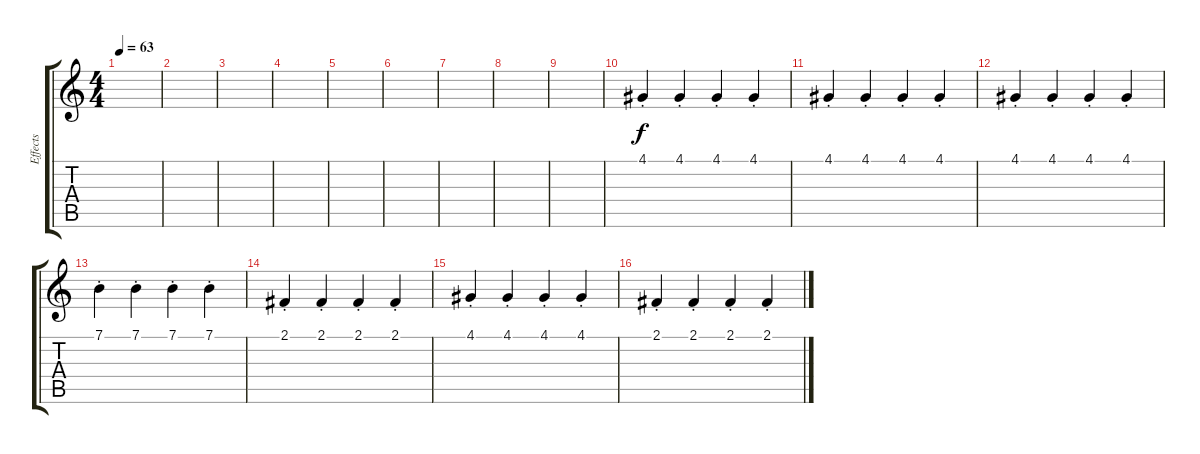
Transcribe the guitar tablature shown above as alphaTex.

\track ("Effects" "Effects") {instrument lead3calliope}
\staff {score tabs}
\tuning (E4 B3 G3 D3 A2 E2) {hide}
\ts (4 4)
\tempo 63
\clef g2
\ks c
|
|
|
|
|
|
|
|
|
4.1{st}.4 4.1{st}.4 4.1{st}.4 4.1{st}.4 |
4.1{st}.4 4.1{st}.4 4.1{st}.4 4.1{st}.4 |
4.1{st}.4 4.1{st}.4 4.1{st}.4 4.1{st}.4 |
7.1{st}.4 7.1{st}.4 7.1{st}.4 7.1{st}.4 |
2.1{st}.4 2.1{st}.4 2.1{st}.4 2.1{st}.4 |
4.1{st}.4 4.1{st}.4 4.1{st}.4 4.1{st}.4 |
2.1{st}.4 2.1{st}.4 2.1{st}.4 2.1{st}.4
